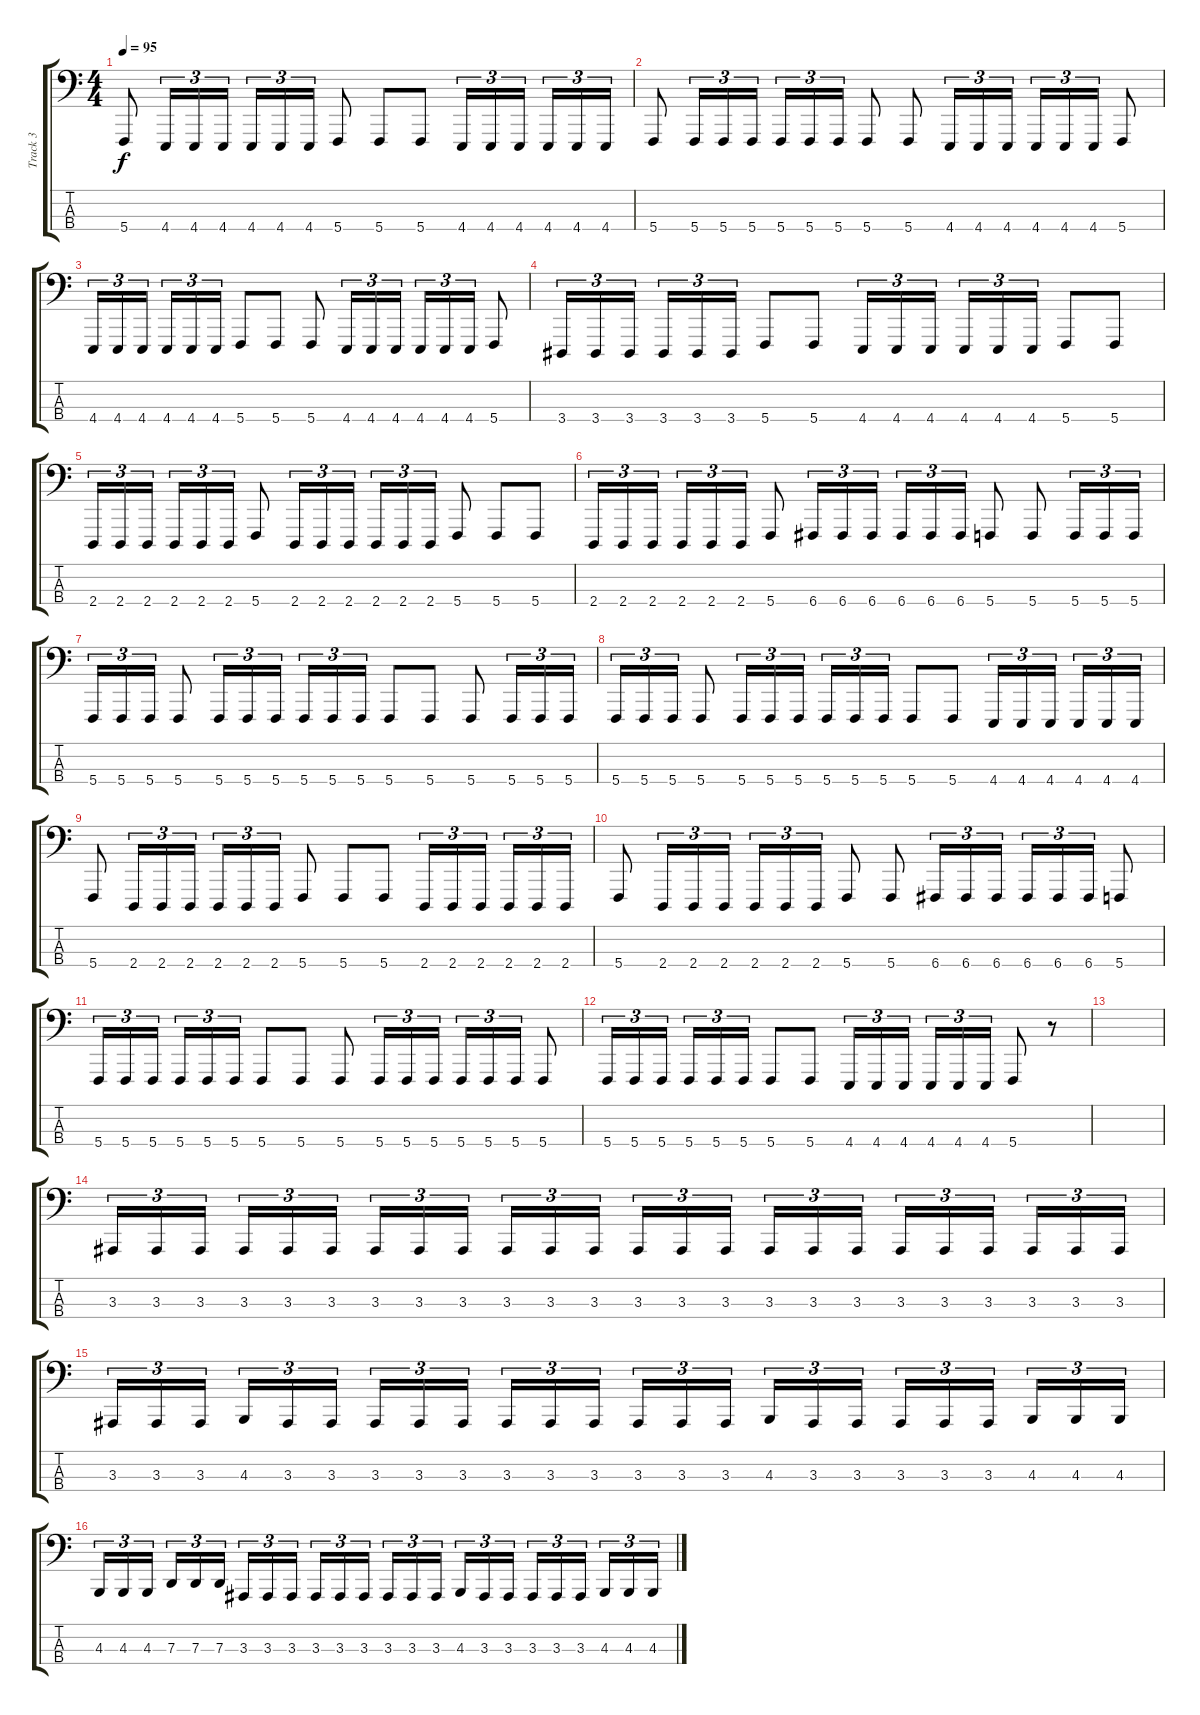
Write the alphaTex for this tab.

\track ("Track 3" "Track 3") {instrument lead8bassandlead}
\staff {score tabs}
\tuning (F2 C2 G1 C1) {hide}
\ts (4 4)
\tempo 95
\clef f4
\ks c
5.4.8{dy f} 4.4.16{tu (3 2)} 4.4.16{tu (3 2)} 4.4.16{tu (3 2)} 4.4.16{tu (3 2)} 4.4.16{tu (3 2)} 4.4.16{tu (3 2)} 5.4.8 5.4.8 5.4.8 4.4.16{tu (3 2)} 4.4.16{tu (3 2)} 4.4.16{tu (3 2) beam splitsecondary} 4.4.16{tu (3 2)} 4.4.16{tu (3 2)} 4.4.16{tu (3 2)} |
5.4.8 5.4.16{tu (3 2)} 5.4.16{tu (3 2)} 5.4.16{tu (3 2)} 5.4.16{tu (3 2)} 5.4.16{tu (3 2)} 5.4.16{tu (3 2)} 5.4.8 5.4.8 4.4.16{tu (3 2)} 4.4.16{tu (3 2)} 4.4.16{tu (3 2)} 4.4.16{tu (3 2)} 4.4.16{tu (3 2)} 4.4.16{tu (3 2)} 5.4.8 |
4.4.16{tu (3 2)} 4.4.16{tu (3 2)} 4.4.16{tu (3 2) beam splitsecondary} 4.4.16{tu (3 2)} 4.4.16{tu (3 2)} 4.4.16{tu (3 2)} 5.4.8 5.4.8 5.4.8 4.4.16{tu (3 2)} 4.4.16{tu (3 2)} 4.4.16{tu (3 2)} 4.4.16{tu (3 2)} 4.4.16{tu (3 2)} 4.4.16{tu (3 2)} 5.4.8 |
3.4.16{tu (3 2)} 3.4.16{tu (3 2)} 3.4.16{tu (3 2) beam splitsecondary} 3.4.16{tu (3 2)} 3.4.16{tu (3 2)} 3.4.16{tu (3 2)} 5.4.8 5.4.8 4.4.16{tu (3 2)} 4.4.16{tu (3 2)} 4.4.16{tu (3 2) beam splitsecondary} 4.4.16{tu (3 2)} 4.4.16{tu (3 2)} 4.4.16{tu (3 2)} 5.4.8 5.4.8 |
2.4.16{tu (3 2)} 2.4.16{tu (3 2)} 2.4.16{tu (3 2) beam splitsecondary} 2.4.16{tu (3 2)} 2.4.16{tu (3 2)} 2.4.16{tu (3 2)} 5.4.8 2.4.16{tu (3 2)} 2.4.16{tu (3 2)} 2.4.16{tu (3 2)} 2.4.16{tu (3 2)} 2.4.16{tu (3 2)} 2.4.16{tu (3 2)} 5.4.8 5.4.8 5.4.8 |
2.4.16{tu (3 2)} 2.4.16{tu (3 2)} 2.4.16{tu (3 2) beam splitsecondary} 2.4.16{tu (3 2)} 2.4.16{tu (3 2)} 2.4.16{tu (3 2)} 5.4.8 6.4.16{tu (3 2)} 6.4.16{tu (3 2)} 6.4.16{tu (3 2)} 6.4.16{tu (3 2)} 6.4.16{tu (3 2)} 6.4.16{tu (3 2)} 5.4.8 5.4.8 5.4.16{tu (3 2)} 5.4.16{tu (3 2)} 5.4.16{tu (3 2)} |
5.4.16{tu (3 2)} 5.4.16{tu (3 2)} 5.4.16{tu (3 2)} 5.4.8 5.4.16{tu (3 2)} 5.4.16{tu (3 2)} 5.4.16{tu (3 2) beam splitsecondary} 5.4.16{tu (3 2)} 5.4.16{tu (3 2)} 5.4.16{tu (3 2)} 5.4.8 5.4.8 5.4.8 5.4.16{tu (3 2)} 5.4.16{tu (3 2)} 5.4.16{tu (3 2)} |
5.4.16{tu (3 2)} 5.4.16{tu (3 2)} 5.4.16{tu (3 2)} 5.4.8 5.4.16{tu (3 2)} 5.4.16{tu (3 2)} 5.4.16{tu (3 2) beam splitsecondary} 5.4.16{tu (3 2)} 5.4.16{tu (3 2)} 5.4.16{tu (3 2)} 5.4.8 5.4.8 4.4.16{tu (3 2)} 4.4.16{tu (3 2)} 4.4.16{tu (3 2) beam splitsecondary} 4.4.16{tu (3 2)} 4.4.16{tu (3 2)} 4.4.16{tu (3 2)} |
5.4.8 2.4.16{tu (3 2)} 2.4.16{tu (3 2)} 2.4.16{tu (3 2)} 2.4.16{tu (3 2)} 2.4.16{tu (3 2)} 2.4.16{tu (3 2)} 5.4.8 5.4.8 5.4.8 2.4.16{tu (3 2)} 2.4.16{tu (3 2)} 2.4.16{tu (3 2) beam splitsecondary} 2.4.16{tu (3 2)} 2.4.16{tu (3 2)} 2.4.16{tu (3 2)} |
5.4.8 2.4.16{tu (3 2)} 2.4.16{tu (3 2)} 2.4.16{tu (3 2)} 2.4.16{tu (3 2)} 2.4.16{tu (3 2)} 2.4.16{tu (3 2)} 5.4.8 5.4.8 6.4.16{tu (3 2)} 6.4.16{tu (3 2)} 6.4.16{tu (3 2)} 6.4.16{tu (3 2)} 6.4.16{tu (3 2)} 6.4.16{tu (3 2)} 5.4.8 |
5.4.16{tu (3 2)} 5.4.16{tu (3 2)} 5.4.16{tu (3 2) beam splitsecondary} 5.4.16{tu (3 2)} 5.4.16{tu (3 2)} 5.4.16{tu (3 2)} 5.4.8 5.4.8 5.4.8 5.4.16{tu (3 2)} 5.4.16{tu (3 2)} 5.4.16{tu (3 2)} 5.4.16{tu (3 2)} 5.4.16{tu (3 2)} 5.4.16{tu (3 2)} 5.4.8 |
5.4.16{tu (3 2)} 5.4.16{tu (3 2)} 5.4.16{tu (3 2) beam splitsecondary} 5.4.16{tu (3 2)} 5.4.16{tu (3 2)} 5.4.16{tu (3 2)} 5.4.8 5.4.8 4.4.16{tu (3 2)} 4.4.16{tu (3 2)} 4.4.16{tu (3 2) beam splitsecondary} 4.4.16{tu (3 2)} 4.4.16{tu (3 2)} 4.4.16{tu (3 2)} 5.4.8 r.8 |
|
3.3.16{tu (3 2)} 3.3.16{tu (3 2)} 3.3.16{tu (3 2) beam splitsecondary} 3.3.16{tu (3 2)} 3.3.16{tu (3 2)} 3.3.16{tu (3 2)} 3.3.16{tu (3 2)} 3.3.16{tu (3 2)} 3.3.16{tu (3 2) beam splitsecondary} 3.3.16{tu (3 2)} 3.3.16{tu (3 2)} 3.3.16{tu (3 2)} 3.3.16{tu (3 2)} 3.3.16{tu (3 2)} 3.3.16{tu (3 2) beam splitsecondary} 3.3.16{tu (3 2)} 3.3.16{tu (3 2)} 3.3.16{tu (3 2)} 3.3.16{tu (3 2)} 3.3.16{tu (3 2)} 3.3.16{tu (3 2) beam splitsecondary} 3.3.16{tu (3 2)} 3.3.16{tu (3 2)} 3.3.16{tu (3 2)} |
3.3.16{tu (3 2)} 3.3.16{tu (3 2)} 3.3.16{tu (3 2) beam splitsecondary} 4.3.16{tu (3 2)} 3.3.16{tu (3 2)} 3.3.16{tu (3 2)} 3.3.16{tu (3 2)} 3.3.16{tu (3 2)} 3.3.16{tu (3 2) beam splitsecondary} 3.3.16{tu (3 2)} 3.3.16{tu (3 2)} 3.3.16{tu (3 2)} 3.3.16{tu (3 2)} 3.3.16{tu (3 2)} 3.3.16{tu (3 2) beam splitsecondary} 4.3.16{tu (3 2)} 3.3.16{tu (3 2)} 3.3.16{tu (3 2)} 3.3.16{tu (3 2)} 3.3.16{tu (3 2)} 3.3.16{tu (3 2) beam splitsecondary} 4.3.16{tu (3 2)} 4.3.16{tu (3 2)} 4.3.16{tu (3 2)} |
4.3.16{tu (3 2)} 4.3.16{tu (3 2)} 4.3.16{tu (3 2) beam splitsecondary} 7.3.16{tu (3 2)} 7.3.16{tu (3 2)} 7.3.16{tu (3 2)} 3.3.16{tu (3 2)} 3.3.16{tu (3 2)} 3.3.16{tu (3 2) beam splitsecondary} 3.3.16{tu (3 2)} 3.3.16{tu (3 2)} 3.3.16{tu (3 2)} 3.3.16{tu (3 2)} 3.3.16{tu (3 2)} 3.3.16{tu (3 2) beam splitsecondary} 4.3.16{tu (3 2)} 3.3.16{tu (3 2)} 3.3.16{tu (3 2)} 3.3.16{tu (3 2)} 3.3.16{tu (3 2)} 3.3.16{tu (3 2) beam splitsecondary} 4.3.16{tu (3 2)} 4.3.16{tu (3 2)} 4.3.16{tu (3 2)}
